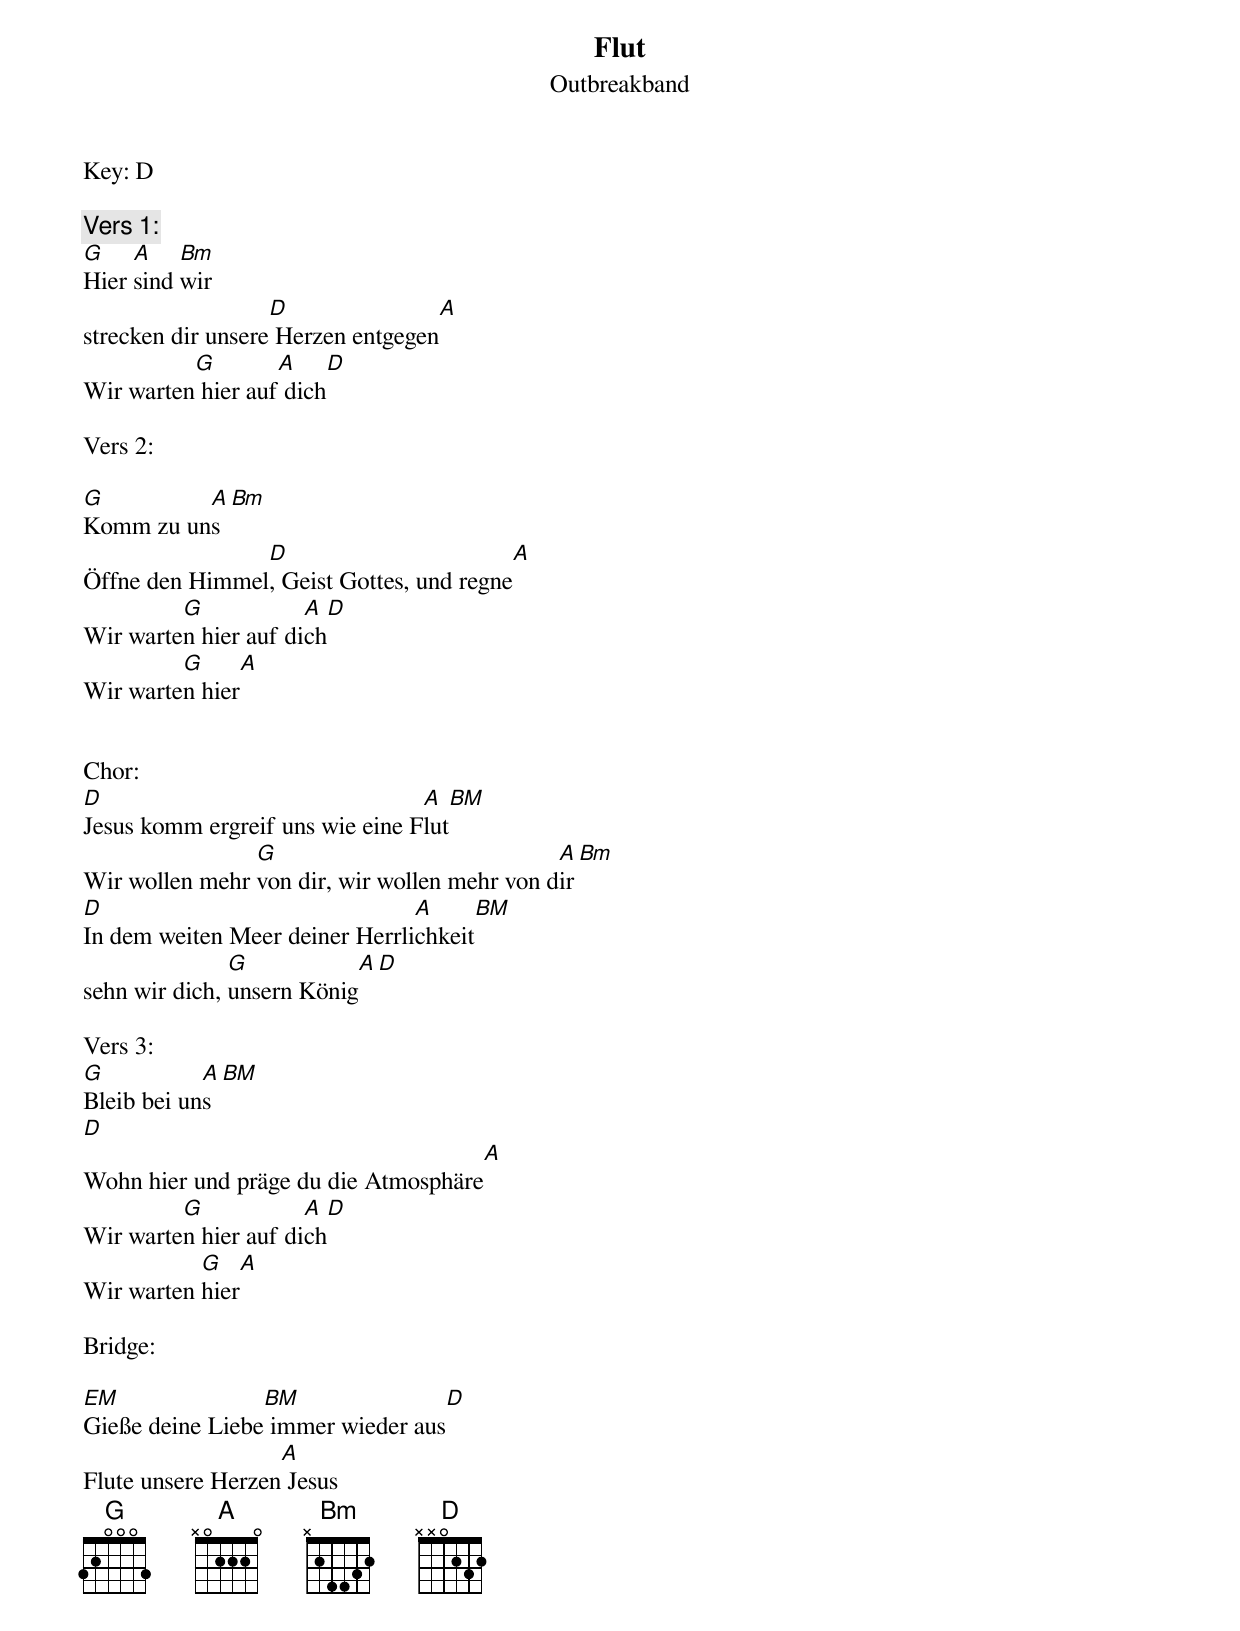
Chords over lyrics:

Flut
Outbreakband
Key: D

Vers 1:
G    A    Bm
Hier sind wir
	           D	             A
strecken dir unsere Herzen entgegen
	  G	   A	       D
Wir warten hier auf dich

Vers 2:

G	  A	Bm
Komm zu uns
	        D	                           A
Öffne den Himmel, Geist Gottes, und regne
	 G	      A	       D
Wir warten hier auf dich
	 G	      A
Wir warten hier


Chor:
D	                         A	    BM
Jesus komm ergreif uns wie eine Flut
	        G	                      A        Bm
Wir wollen mehr von dir, wir wollen mehr von dir
D	                        A	      BM
In dem weiten Meer deiner Herrlichkeit
	       G	           A	 D
sehn wir dich, unsern König

Vers 3:
G	    A	  BM
Bleib bei uns
              D
	                             A
Wohn hier und präge du die Atmosphäre
	 G	      A	       D
Wir warten hier auf dich
	   G	    A
Wir warten hier

Bridge:

EM	         BM	                 D
Gieße deine Liebe immer wieder aus
	           A
Flute unsere Herzen Jesus
